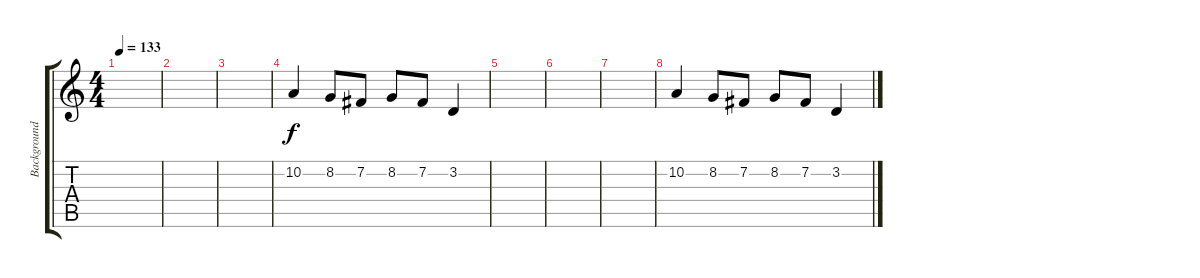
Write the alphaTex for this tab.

\track ("Background Singing" "Background") {instrument lead6voice}
\staff {score tabs}
\tuning (E4 B3 G3 D3 A2 E2) {hide}
\ts (4 4)
\tempo 133
\clef g2
\ks c
|
|
|
10.2.4 8.2.8 7.2.8 8.2.8 7.2.8 3.2.4 |
|
|
|
10.2.4 8.2.8 7.2.8 8.2.8 7.2.8 3.2.4
